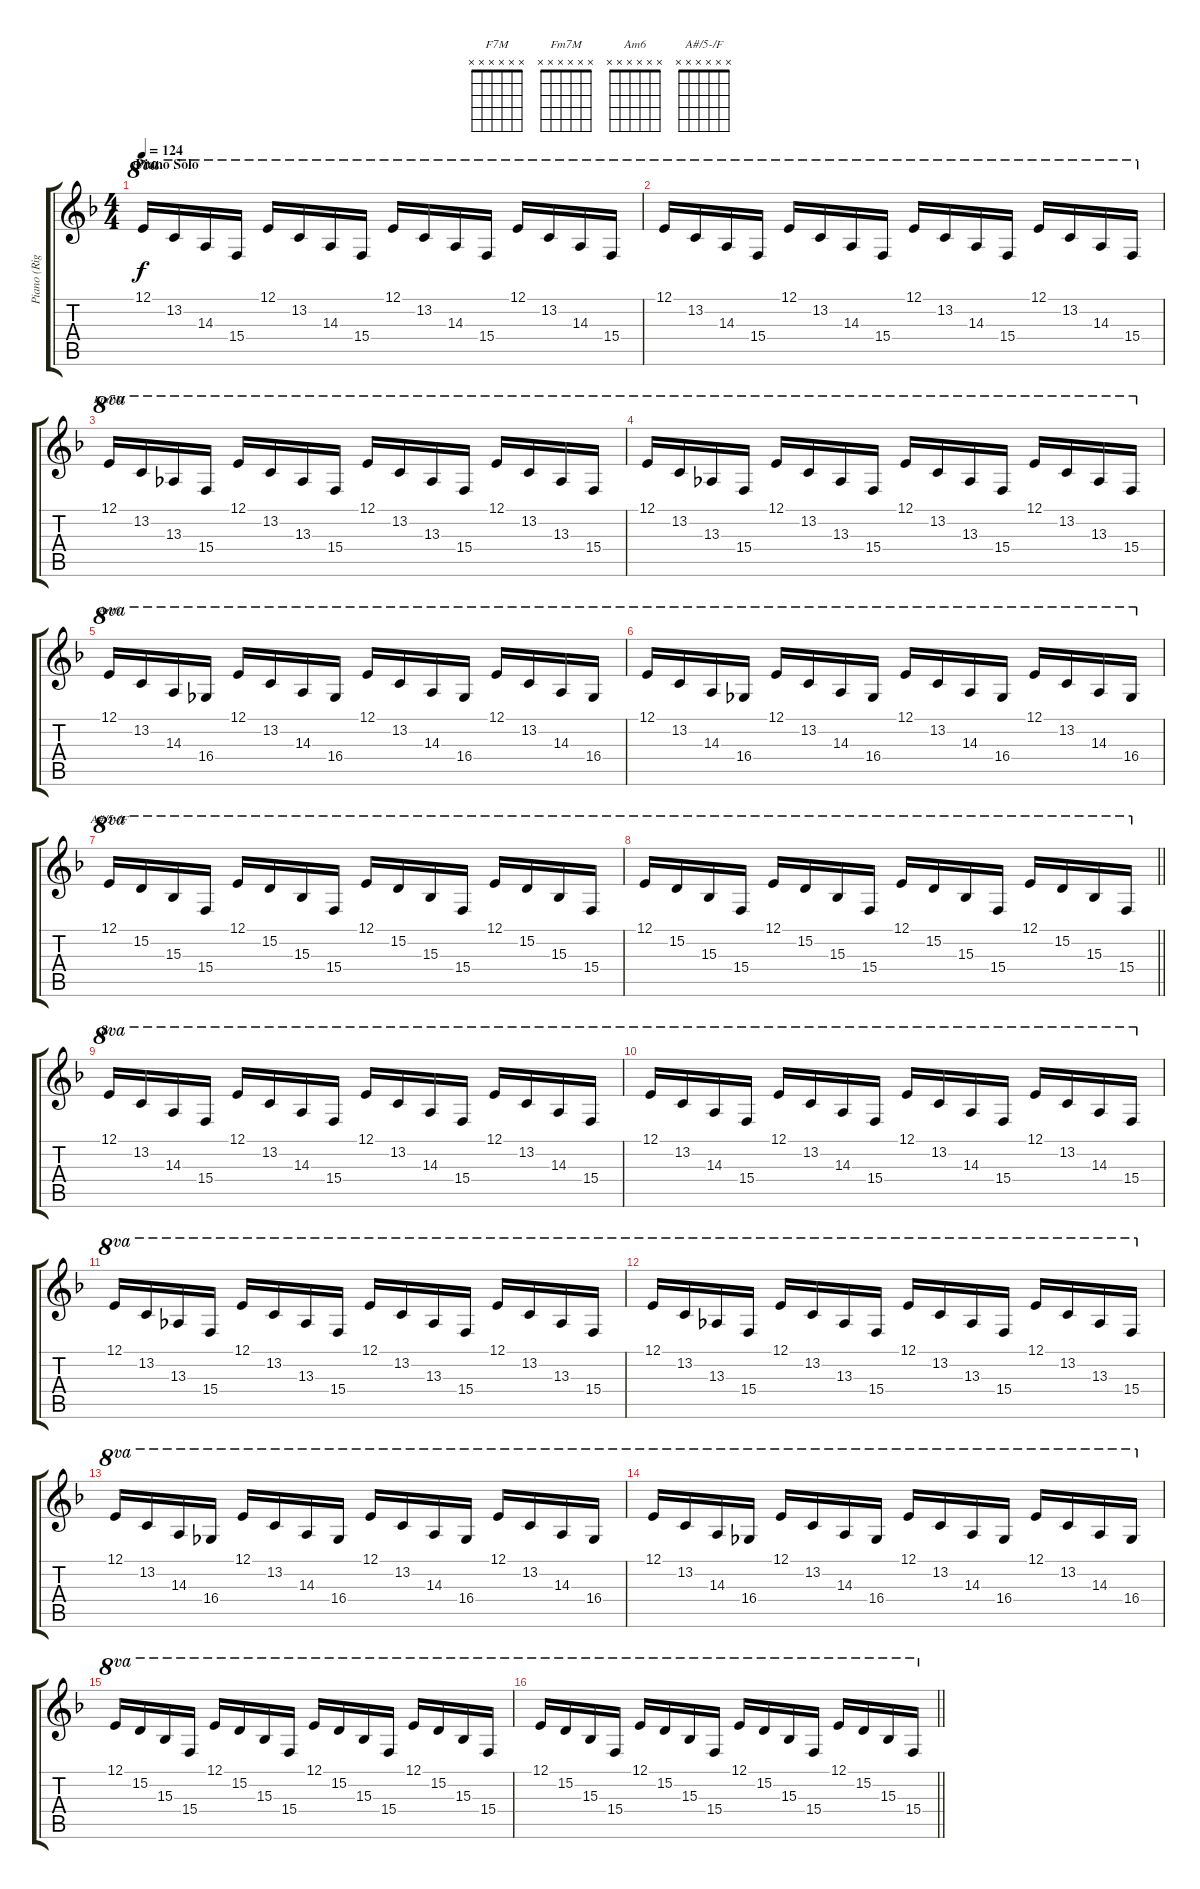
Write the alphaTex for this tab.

\track ("Piano (Right Hand)" "Piano (Rig") {instrument acousticgrandpiano}
\staff {score tabs}
\tuning (E4 B3 G3 D3 A2 E2) {hide}
\chord ("F7M" x x x x x x)
\chord ("Fm7M" x x x x x x)
\chord ("Am6" x x x x x x)
\chord ("A#/5-/F" x x x x x x)
\ts (4 4)
\section ("" "Piano Solo")
\tempo 124
\clef g2
\ks f
12.1.16{ch "F7M" ot 8va dy f} 13.2.16{ot 8va} 14.3.16{ot 8va} 15.4.16{ot 8va} 12.1.16{ot 8va} 13.2.16{ot 8va} 14.3.16{ot 8va} 15.4.16{ot 8va} 12.1.16{ot 8va} 13.2.16{ot 8va} 14.3.16{ot 8va} 15.4.16{ot 8va} 12.1.16{ot 8va} 13.2.16{ot 8va} 14.3.16{ot 8va} 15.4.16{ot 8va} |
12.1.16{ot 8va} 13.2.16{ot 8va} 14.3.16{ot 8va} 15.4.16{ot 8va} 12.1.16{ot 8va} 13.2.16{ot 8va} 14.3.16{ot 8va} 15.4.16{ot 8va} 12.1.16{ot 8va} 13.2.16{ot 8va} 14.3.16{ot 8va} 15.4.16{ot 8va} 12.1.16{ot 8va} 13.2.16{ot 8va} 14.3.16{ot 8va} 15.4.16{ot 8va} |
12.1.16{ch "Fm7M" ot 8va} 13.2.16{ot 8va} 13.3.16{ot 8va} 15.4.16{ot 8va} 12.1.16{ot 8va} 13.2.16{ot 8va} 13.3.16{ot 8va} 15.4.16{ot 8va} 12.1.16{ot 8va} 13.2.16{ot 8va} 13.3.16{ot 8va} 15.4.16{ot 8va} 12.1.16{ot 8va} 13.2.16{ot 8va} 13.3.16{ot 8va} 15.4.16{ot 8va} |
12.1.16{ot 8va} 13.2.16{ot 8va} 13.3.16{ot 8va} 15.4.16{ot 8va} 12.1.16{ot 8va} 13.2.16{ot 8va} 13.3.16{ot 8va} 15.4.16{ot 8va} 12.1.16{ot 8va} 13.2.16{ot 8va} 13.3.16{ot 8va} 15.4.16{ot 8va} 12.1.16{ot 8va} 13.2.16{ot 8va} 13.3.16{ot 8va} 15.4.16{ot 8va} |
12.1.16{ch "Am6" ot 8va} 13.2.16{ot 8va} 14.3.16{ot 8va} 16.4.16{ot 8va} 12.1.16{ot 8va} 13.2.16{ot 8va} 14.3.16{ot 8va} 16.4.16{ot 8va} 12.1.16{ot 8va} 13.2.16{ot 8va} 14.3.16{ot 8va} 16.4.16{ot 8va} 12.1.16{ot 8va} 13.2.16{ot 8va} 14.3.16{ot 8va} 16.4.16{ot 8va} |
12.1.16{ot 8va} 13.2.16{ot 8va} 14.3.16{ot 8va} 16.4.16{ot 8va} 12.1.16{ot 8va} 13.2.16{ot 8va} 14.3.16{ot 8va} 16.4.16{ot 8va} 12.1.16{ot 8va} 13.2.16{ot 8va} 14.3.16{ot 8va} 16.4.16{ot 8va} 12.1.16{ot 8va} 13.2.16{ot 8va} 14.3.16{ot 8va} 16.4.16{ot 8va} |
12.1.16{ch "A#/5-/F" ot 8va} 15.2.16{ot 8va} 15.3.16{ot 8va} 15.4.16{ot 8va} 12.1.16{ot 8va} 15.2.16{ot 8va} 15.3.16{ot 8va} 15.4.16{ot 8va} 12.1.16{ot 8va} 15.2.16{ot 8va} 15.3.16{ot 8va} 15.4.16{ot 8va} 12.1.16{ot 8va} 15.2.16{ot 8va} 15.3.16{ot 8va} 15.4.16{ot 8va} |
\barLineRight lightlight
12.1.16{ot 8va} 15.2.16{ot 8va} 15.3.16{ot 8va} 15.4.16{ot 8va} 12.1.16{ot 8va} 15.2.16{ot 8va} 15.3.16{ot 8va} 15.4.16{ot 8va} 12.1.16{ot 8va} 15.2.16{ot 8va} 15.3.16{ot 8va} 15.4.16{ot 8va} 12.1.16{ot 8va} 15.2.16{ot 8va} 15.3.16{ot 8va} 15.4.16{ot 8va} |
\section ("" "8")
12.1.16{ot 8va} 13.2.16{ot 8va} 14.3.16{ot 8va} 15.4.16{ot 8va} 12.1.16{ot 8va} 13.2.16{ot 8va} 14.3.16{ot 8va} 15.4.16{ot 8va} 12.1.16{ot 8va} 13.2.16{ot 8va} 14.3.16{ot 8va} 15.4.16{ot 8va} 12.1.16{ot 8va} 13.2.16{ot 8va} 14.3.16{ot 8va} 15.4.16{ot 8va} |
12.1.16{ot 8va} 13.2.16{ot 8va} 14.3.16{ot 8va} 15.4.16{ot 8va} 12.1.16{ot 8va} 13.2.16{ot 8va} 14.3.16{ot 8va} 15.4.16{ot 8va} 12.1.16{ot 8va} 13.2.16{ot 8va} 14.3.16{ot 8va} 15.4.16{ot 8va} 12.1.16{ot 8va} 13.2.16{ot 8va} 14.3.16{ot 8va} 15.4.16{ot 8va} |
12.1.16{ot 8va} 13.2.16{ot 8va} 13.3.16{ot 8va} 15.4.16{ot 8va} 12.1.16{ot 8va} 13.2.16{ot 8va} 13.3.16{ot 8va} 15.4.16{ot 8va} 12.1.16{ot 8va} 13.2.16{ot 8va} 13.3.16{ot 8va} 15.4.16{ot 8va} 12.1.16{ot 8va} 13.2.16{ot 8va} 13.3.16{ot 8va} 15.4.16{ot 8va} |
12.1.16{ot 8va} 13.2.16{ot 8va} 13.3.16{ot 8va} 15.4.16{ot 8va} 12.1.16{ot 8va} 13.2.16{ot 8va} 13.3.16{ot 8va} 15.4.16{ot 8va} 12.1.16{ot 8va} 13.2.16{ot 8va} 13.3.16{ot 8va} 15.4.16{ot 8va} 12.1.16{ot 8va} 13.2.16{ot 8va} 13.3.16{ot 8va} 15.4.16{ot 8va} |
12.1.16{ot 8va} 13.2.16{ot 8va} 14.3.16{ot 8va} 16.4.16{ot 8va} 12.1.16{ot 8va} 13.2.16{ot 8va} 14.3.16{ot 8va} 16.4.16{ot 8va} 12.1.16{ot 8va} 13.2.16{ot 8va} 14.3.16{ot 8va} 16.4.16{ot 8va} 12.1.16{ot 8va} 13.2.16{ot 8va} 14.3.16{ot 8va} 16.4.16{ot 8va} |
12.1.16{ot 8va} 13.2.16{ot 8va} 14.3.16{ot 8va} 16.4.16{ot 8va} 12.1.16{ot 8va} 13.2.16{ot 8va} 14.3.16{ot 8va} 16.4.16{ot 8va} 12.1.16{ot 8va} 13.2.16{ot 8va} 14.3.16{ot 8va} 16.4.16{ot 8va} 12.1.16{ot 8va} 13.2.16{ot 8va} 14.3.16{ot 8va} 16.4.16{ot 8va} |
12.1.16{ot 8va} 15.2.16{ot 8va} 15.3.16{ot 8va} 15.4.16{ot 8va} 12.1.16{ot 8va} 15.2.16{ot 8va} 15.3.16{ot 8va} 15.4.16{ot 8va} 12.1.16{ot 8va} 15.2.16{ot 8va} 15.3.16{ot 8va} 15.4.16{ot 8va} 12.1.16{ot 8va} 15.2.16{ot 8va} 15.3.16{ot 8va} 15.4.16{ot 8va} |
\barLineRight lightlight
12.1.16{ot 8va} 15.2.16{ot 8va} 15.3.16{ot 8va} 15.4.16{ot 8va} 12.1.16{ot 8va} 15.2.16{ot 8va} 15.3.16{ot 8va} 15.4.16{ot 8va} 12.1.16{ot 8va} 15.2.16{ot 8va} 15.3.16{ot 8va} 15.4.16{ot 8va} 12.1.16{ot 8va} 15.2.16{ot 8va} 15.3.16{ot 8va} 15.4.16{ot 8va}
